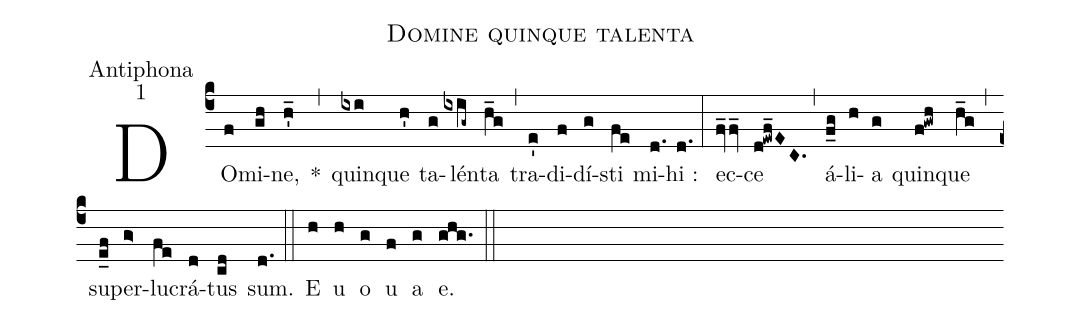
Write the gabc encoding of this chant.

name:Domine quinque talenta;
office-part:Antiphona;
mode:1;
%%
(c4) DO(f)mi(gh)ne,(h'_) *(,) quin(ixi)que(h') ta(g)lén(ixig~)ta(h_g) (,) tra(e')di(f)dí(g)sti(fe) mi(d.)hi :(d.) (:) ec(fv_2/fv_)ce(d!ewf_EC.) (,) á(f_g)li(h)a(g) quin(f!gwh)que(h_g) (,) su(e_f)per(g>)lu(fe)crá(d)tus(cd) sum.(d.) (::) E(h) u(h) o(g) u(f) a(g) e.(ghg.) (::)
